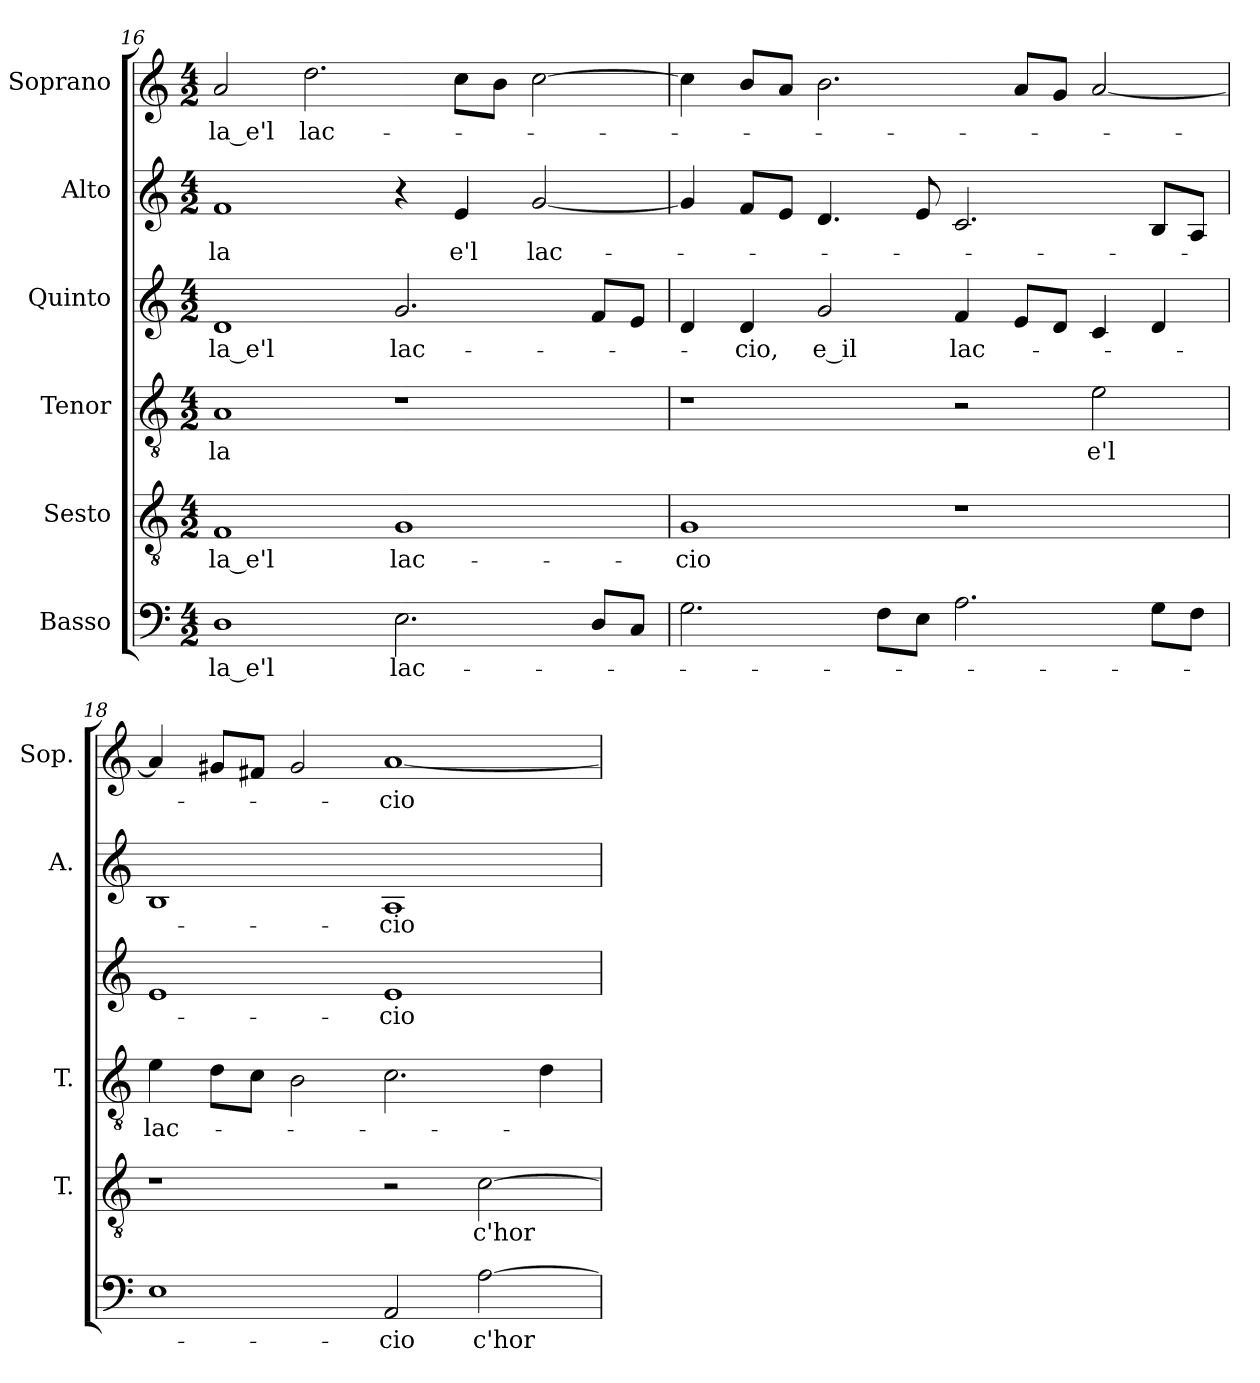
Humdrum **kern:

**kern	**text	**kern	**text	**kern	**text	**kern	**text	**kern	**text	**kern	**text
*part6	*part6	*part5	*part5	*part4	*part4	*part3	*part3	*part2	*part2	*part1	*part1
*staff6	*staff6	*staff5	*staff5	*staff4	*staff4	*staff3	*staff3	*staff2	*staff2	*staff1	*staff1
*I"Basso	*	*I"Sesto	*	*I"Tenor	*	*I"Quinto	*	*I"Alto	*	*I"Soprano	*
*	*	*I'T.	*	*I'T.	*	*	*	*I'A.	*	*I'Sop.	*
*clefF4	*	*clefGv2	*	*clefGv2	*	*clefG2	*	*clefG2	*	*clefG2	*
*	*	*ITrd7c12	*	*ITrd7c12	*	*	*	*	*	*	*
*k[]	*	*k[]	*	*k[]	*	*k[]	*	*k[]	*	*k[]	*
*C:	*	*C:	*	*C:	*	*C:	*	*C:	*	*C:	*
*M4/2	*	*M4/2	*	*M4/2	*	*M4/2	*	*M4/2	*	*M4/2	*
=16	=16	=16	=16	=16	=16	=16	=16	=16	=16	=16	=16
!	!LO:LY:b:color=#000000	!	!	!	!	!	!	!	!	!	!
!	!	!	!LO:LY:b:color=#000000	!	!	!	!	!	!	!	!
!	!	!	!	!	!LO:LY:b:color=#000000	!	!	!	!	!	!
!	!	!	!	!	!	!	!LO:LY:b:color=#000000	!	!	!	!
!	!	!	!	!	!	!	!	!	!LO:LY:b:color=#000000	!	!
!	!	!	!	!	!	!	!	!	!	!	!LO:LY:b:color=#000000
1Di	-la_e'l	1FFi	-la_e'l	1AAi	-la	1di	-la_e'l	1fi	-la	2ai/	-la_e'l
!	!	!	!	!	!	!	!	!	!	!	!LO:LY:b:color=#000000
.	.	.	.	.	.	.	.	.	.	2.ddi\	lac-
!	!LO:LY:b:color=#000000	!	!	!	!	!	!	!	!	!	!
!	!	!	!LO:LY:b:color=#000000	!	!	!	!	!	!	!	!
!	!	!	!	!	!	!	!LO:LY:b:color=#000000	!	!	!	!
2.Ei\	lac-	1GGi	lac-	1r	.	2.gi/	lac-	4r	.	.	.
!	!	!	!	!	!	!	!	!	!LO:LY:b:color=#000000	!	!
.	.	.	.	.	.	.	.	4ei/	e'l	8cci\L	.
.	.	.	.	.	.	.	.	.	.	8bi\J	.
!	!	!	!	!	!	!	!	!	!LO:LY:b:color=#000000	!	!
.	.	.	.	.	.	.	.	[2gi/	lac-	[2cci\	.
8Di/L	.	.	.	.	.	8fi/L	.	.	.	.	.
8Ci/J	.	.	.	.	.	8ei/J	.	.	.	.	.
=17	=17	=17	=17	=17	=17	=17	=17	=17	=17	=17	=17
!	!	!	!LO:LY:b:color=#000000	!	!	!	!	!	!	!	!
2.Gi\	.	1GGi	-cio	1r	.	4di/	.	4gi/]	.	4cci\]	.
!	!	!	!	!	!	!	!LO:LY:b:color=#000000	!	!	!	!
.	.	.	.	.	.	4di/	-cio,	8fi/L	.	8bi/L	.
.	.	.	.	.	.	.	.	8ei/J	.	8ai/J	.
!	!	!	!	!	!	!	!LO:LY:b:color=#000000	!	!	!	!
.	.	.	.	.	.	2gi/	e_il	4.di/	.	2.bi\	.
8Fi\L	.	.	.	.	.	.	.	.	.	.	.
8Ei\J	.	.	.	.	.	.	.	8ei/	.	.	.
!	!	!	!	!	!	!	!LO:LY:b:color=#000000	!	!	!	!
2.Ai\	.	1r	.	2r	.	4fi/	lac-	2.ci/	.	.	.
.	.	.	.	.	.	8ei/L	.	.	.	8ai/L	.
.	.	.	.	.	.	8di/J	.	.	.	8gi/J	.
!	!	!	!	!	!LO:LY:b:color=#000000	!	!	!	!	!	!
.	.	.	.	2Ei\	e'l	4ci/	.	.	.	[2ai/	.
8Gi\L	.	.	.	.	.	4di/	.	8Bi/L	.	.	.
8Fi\J	.	.	.	.	.	.	.	8Ai/J	.	.	.
=18	=18	=18	=18	=18	=18	=18	=18	=18	=18	=18	=18
!	!	!	!	!	!LO:LY:b:color=#000000	!	!	!	!	!	!
1Ei	.	1r	.	4Ei\	lac-	1ei	.	1Bi	.	4ai/]	.
.	.	.	.	8Di\L	.	.	.	.	.	8g#Xi/L	.
.	.	.	.	8Ci\J	.	.	.	.	.	8f#Xi/J	.
.	.	.	.	2BBi\	.	.	.	.	.	2g#i/	.
!	!LO:LY:b:color=#000000	!	!	!	!	!	!	!	!	!	!
!	!	!	!	!	!	!	!LO:LY:b:color=#000000	!	!	!	!
!	!	!	!	!	!	!	!	!	!LO:LY:b:color=#000000	!	!
!	!	!	!	!	!	!	!	!	!	!	!LO:LY:b:color=#000000
2AAi/	-cio	2r	.	2.Ci\	.	1ei	-cio	1Ai	-cio	[1ai	-cio
!	!LO:LY:b:color=#000000	!	!	!	!	!	!	!	!	!	!
!	!	!	!LO:LY:b:color=#000000	!	!	!	!	!	!	!	!
[2Ai\	c'hor	[2Ci\	c'hor	.	.	.	.	.	.	.	.
.	.	.	.	4Di\	.	.	.	.	.	.	.
=	=	=	=	=	=	=	=	=	=	=	=
*-	*-	*-	*-	*-	*-	*-	*-	*-	*-	*-	*-
